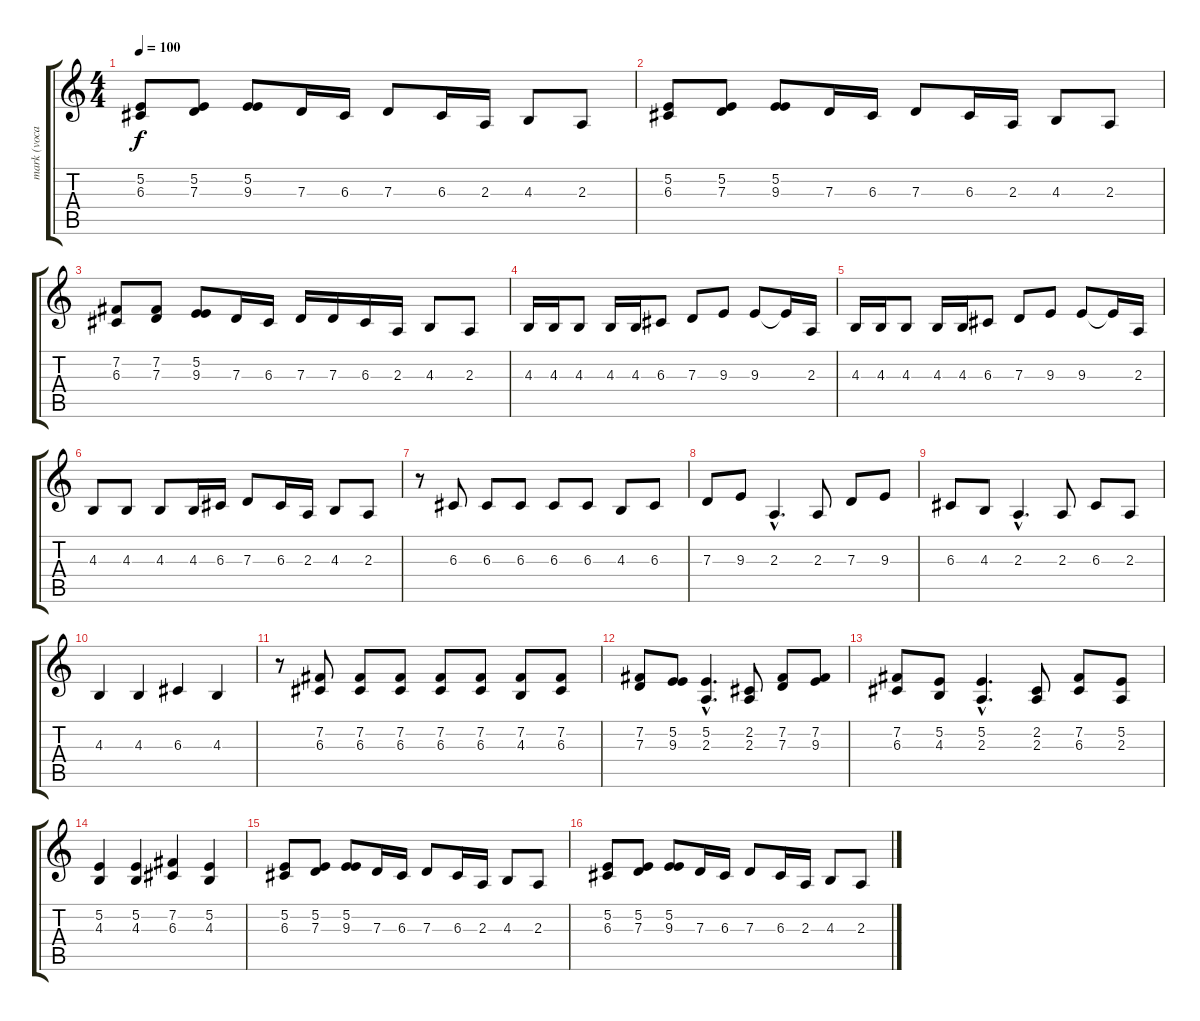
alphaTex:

\track ("mark (vocals)" "mark (voca") {instrument tenorsax}
\staff {score tabs}
\tuning (E4 B3 G3 D3 A2 E2) {hide}
\ts (4 4)
\tempo 100
\clef g2
\ks c
(5.2 6.3).8{dy f} (5.2 7.3).8 (5.2 9.3).8 7.3.16 6.3.16 7.3.8 6.3.16 2.3.16 4.3.8 2.3.8 |
(5.2 6.3).8 (5.2 7.3).8 (5.2 9.3).8 7.3.16 6.3.16 7.3.8 6.3.16 2.3.16 4.3.8 2.3.8 |
(7.2 6.3).8 (7.2 7.3).8 (5.2 9.3).8 7.3.16 6.3.16 7.3.16 7.3.16 6.3.16 2.3.16 4.3.8 2.3.8 |
4.3.16 4.3.16 4.3.8 4.3.16 4.3.16 6.3.8 7.3.8 9.3.8 9.3.8 9.3{t}.16 2.3.16 |
4.3.16 4.3.16 4.3.8 4.3.16 4.3.16 6.3.8 7.3.8 9.3.8 9.3.8 9.3{t}.16 2.3.16 |
4.3.8 4.3.8 4.3.8 4.3.16 6.3.16 7.3.8 6.3.16 2.3.16 4.3.8 2.3.8 |
r.8 6.3.8 6.3.8 6.3.8 6.3.8 6.3.8 4.3.8 6.3.8 |
7.3.8 9.3.8 2.3{hac}.4{d} 2.3.8 7.3.8 9.3.8 |
6.3.8 4.3.8 2.3{hac}.4{d} 2.3.8 6.3.8 2.3.8 |
4.3.4 4.3.4 6.3.4 4.3.4 |
r.8 (7.2 6.3).8 (7.2 6.3).8 (7.2 6.3).8 (7.2 6.3).8 (7.2 6.3).8 (7.2 4.3).8 (7.2 6.3).8 |
(7.2 7.3).8 (5.2 9.3).8 (5.2{hac} 2.3{hac}).4{d} (2.2 2.3).8 (7.2 7.3).8 (7.2 9.3).8 |
(7.2 6.3).8 (5.2 4.3).8 (5.2{hac} 2.3{hac}).4{d} (2.2 2.3).8 (7.2 6.3).8 (5.2 2.3).8 |
(5.2 4.3).4 (5.2 4.3).4 (7.2 6.3).4 (5.2 4.3).4 |
(5.2 6.3).8 (5.2 7.3).8 (5.2 9.3).8 7.3.16 6.3.16 7.3.8 6.3.16 2.3.16 4.3.8 2.3.8 |
(5.2 6.3).8 (5.2 7.3).8 (5.2 9.3).8 7.3.16 6.3.16 7.3.8 6.3.16 2.3.16 4.3.8 2.3.8
